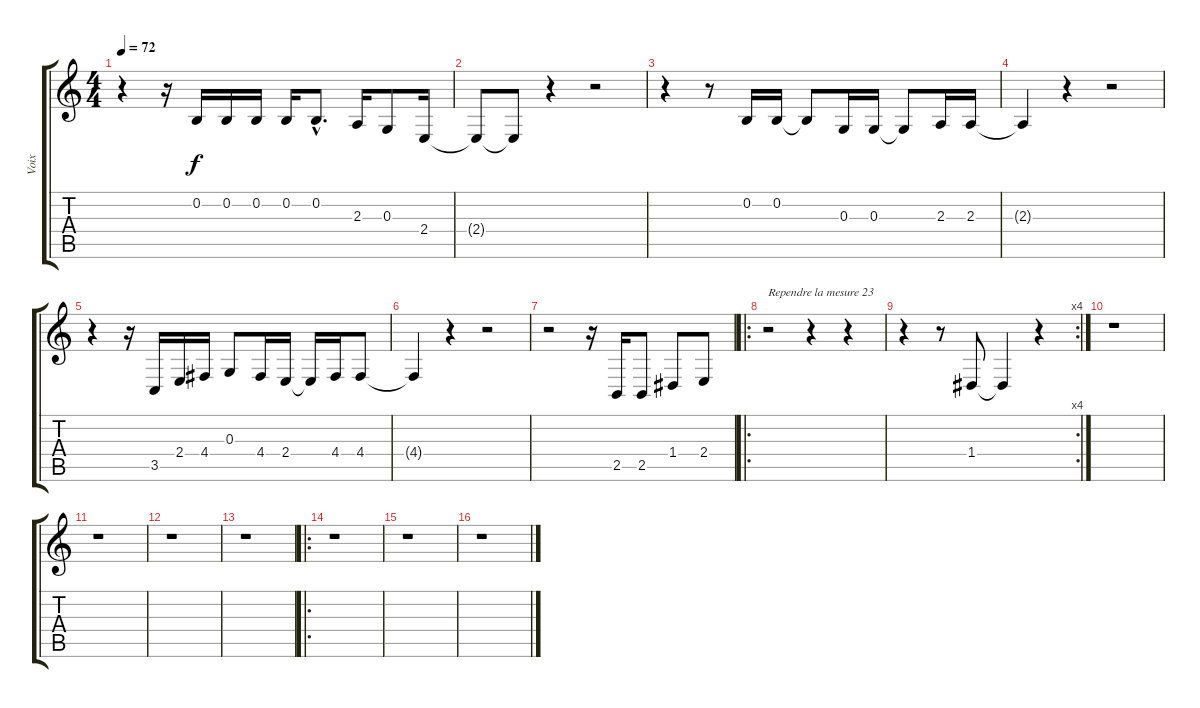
\track ("Voix" "Voix") {instrument voiceoohs}
\staff {score tabs}
\tuning (E4 B3 G3 D3 A2 E2) {hide}
\ts (4 4)
\tempo 72
\clef g2
\ks c
r.4{dy f} r.16 0.2.16 0.2.16 0.2.16 0.2.16 0.2{hac}.8{d} 2.3.16 0.3.8 2.4.16 |
2.4{t}.8 2.4{t}.8 r.4 r.2 |
r.4 r.8 0.2.16 0.2.16 0.2{t}.8 0.3.16 0.3.16 0.3{t}.8 2.3.16 2.3.16 |
2.3{t}.4 r.4 r.2 |
r.4 r.16 3.5.16 2.4.16 4.4.16 0.3.8 4.4.16 2.4.16 2.4{t}.16 4.4.16 4.4.8 |
4.4{t}.4 r.4 r.2 |
r.2 r.16 2.5.16 2.5.8 1.4.8 2.4.8 |
\ro
r.2{txt "Rependre la mesure 23"} r.4 r.4 |
\rc 4
r.4 r.8 1.4.8 1.4{t}.4 r.4 |
r.1 |
r.1 |
r.1 |
r.1 |
\ro
r.1 |
r.1 |
r.1
